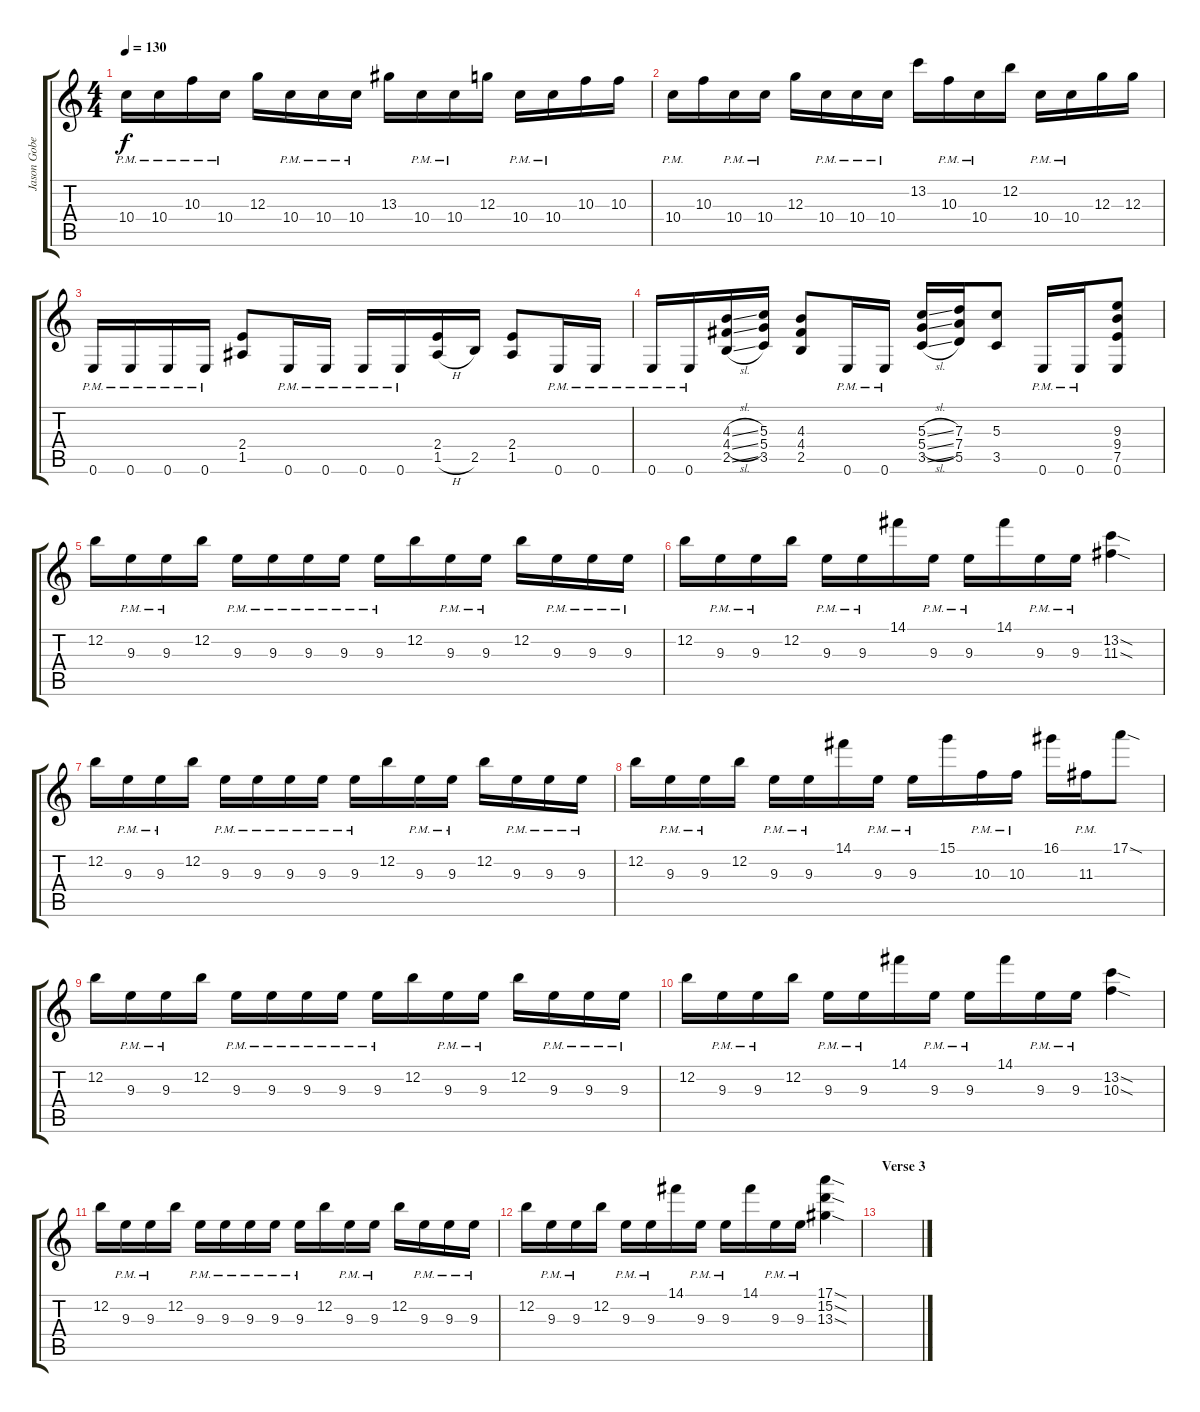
\track ("Jason Gobel" "Jason Gobe") {instrument distortionguitar}
\staff {score tabs}
\tuning (E4 B3 G3 D3 A2 E2) {hide}
\ts (4 4)
\tempo 130
\clef g2
\ks c
10.4{pm}.16{dy f} 10.4{pm}.16 10.3{pm}.16 10.4{pm}.16 12.3.16 10.4{pm}.16 10.4{pm}.16 10.4{pm}.16 13.3.16 10.4{pm}.16 10.4{pm}.16 12.3.16 10.4{pm}.16 10.4{pm}.16 10.3.16 10.3.16 |
10.4{pm}.16 10.3.16 10.4{pm}.16 10.4{pm}.16 12.3.16 10.4{pm}.16 10.4{pm}.16 10.4{pm}.16 13.2.16 10.3{pm}.16 10.4{pm}.16 12.2.16 10.4{pm}.16 10.4{pm}.16 12.3.16 12.3.16 |
0.6{pm}.16 0.6{pm}.16 0.6{pm}.16 0.6{pm}.16 (2.4 1.5).8 0.6{pm}.16 0.6{pm}.16 0.6{pm}.16 0.6{pm}.16 (2.4 1.5{h}).16 2.5.16 (2.4 1.5).8 0.6{pm}.16 0.6{pm}.16 |
0.6{pm}.16 0.6{pm}.16 (4.3{sl} 4.4{sl} 2.5{sl}).16 (5.3 5.4 3.5).16 (4.3 4.4 2.5).8 0.6{pm}.16 0.6{pm}.16 (5.3{sl} 5.4{sl} 3.5{sl}).16 (7.3 7.4 5.5).16 (5.3 3.5).8 0.6{pm}.16 0.6{pm}.16 (9.3 9.4 7.5 0.6).8 |
12.2.16 9.3{pm}.16 9.3{pm}.16 12.2.16 9.3{pm}.16 9.3{pm}.16 9.3{pm}.16 9.3{pm}.16 9.3{pm}.16 12.2.16 9.3{pm}.16 9.3{pm}.16 12.2.16 9.3{pm}.16 9.3{pm}.16 9.3{pm}.16 |
12.2.16 9.3{pm}.16 9.3{pm}.16 12.2.16 9.3{pm}.16 9.3{pm}.16 14.1.16 9.3{pm}.16 9.3{pm}.16 14.1.16 9.3{pm}.16 9.3{pm}.16 (13.2{sod} 11.3{sod}).4 |
12.2.16 9.3{pm}.16 9.3{pm}.16 12.2.16 9.3{pm}.16 9.3{pm}.16 9.3{pm}.16 9.3{pm}.16 9.3{pm}.16 12.2.16 9.3{pm}.16 9.3{pm}.16 12.2.16 9.3{pm}.16 9.3{pm}.16 9.3{pm}.16 |
12.2.16 9.3{pm}.16 9.3{pm}.16 12.2.16 9.3{pm}.16 9.3{pm}.16 14.1.16 9.3{pm}.16 9.3{pm}.16 15.1.16 10.3{pm}.16 10.3{pm}.16 16.1.16 11.3{pm}.16 17.1{sod}.8 |
12.2.16 9.3{pm}.16 9.3{pm}.16 12.2.16 9.3{pm}.16 9.3{pm}.16 9.3{pm}.16 9.3{pm}.16 9.3{pm}.16 12.2.16 9.3{pm}.16 9.3{pm}.16 12.2.16 9.3{pm}.16 9.3{pm}.16 9.3{pm}.16 |
12.2.16 9.3{pm}.16 9.3{pm}.16 12.2.16 9.3{pm}.16 9.3{pm}.16 14.1.16 9.3{pm}.16 9.3{pm}.16 14.1.16 9.3{pm}.16 9.3{pm}.16 (13.2{sod} 10.3{sod}).4 |
12.2.16 9.3{pm}.16 9.3{pm}.16 12.2.16 9.3{pm}.16 9.3{pm}.16 9.3{pm}.16 9.3{pm}.16 9.3{pm}.16 12.2.16 9.3{pm}.16 9.3{pm}.16 12.2.16 9.3{pm}.16 9.3{pm}.16 9.3{pm}.16 |
12.2.16 9.3{pm}.16 9.3{pm}.16 12.2.16 9.3{pm}.16 9.3{pm}.16 14.1.16 9.3{pm}.16 9.3{pm}.16 14.1.16 9.3{pm}.16 9.3{pm}.16 (17.1{sod} 15.2{sod} 13.3{sod}).4 |
\section ("" "Verse 3")
